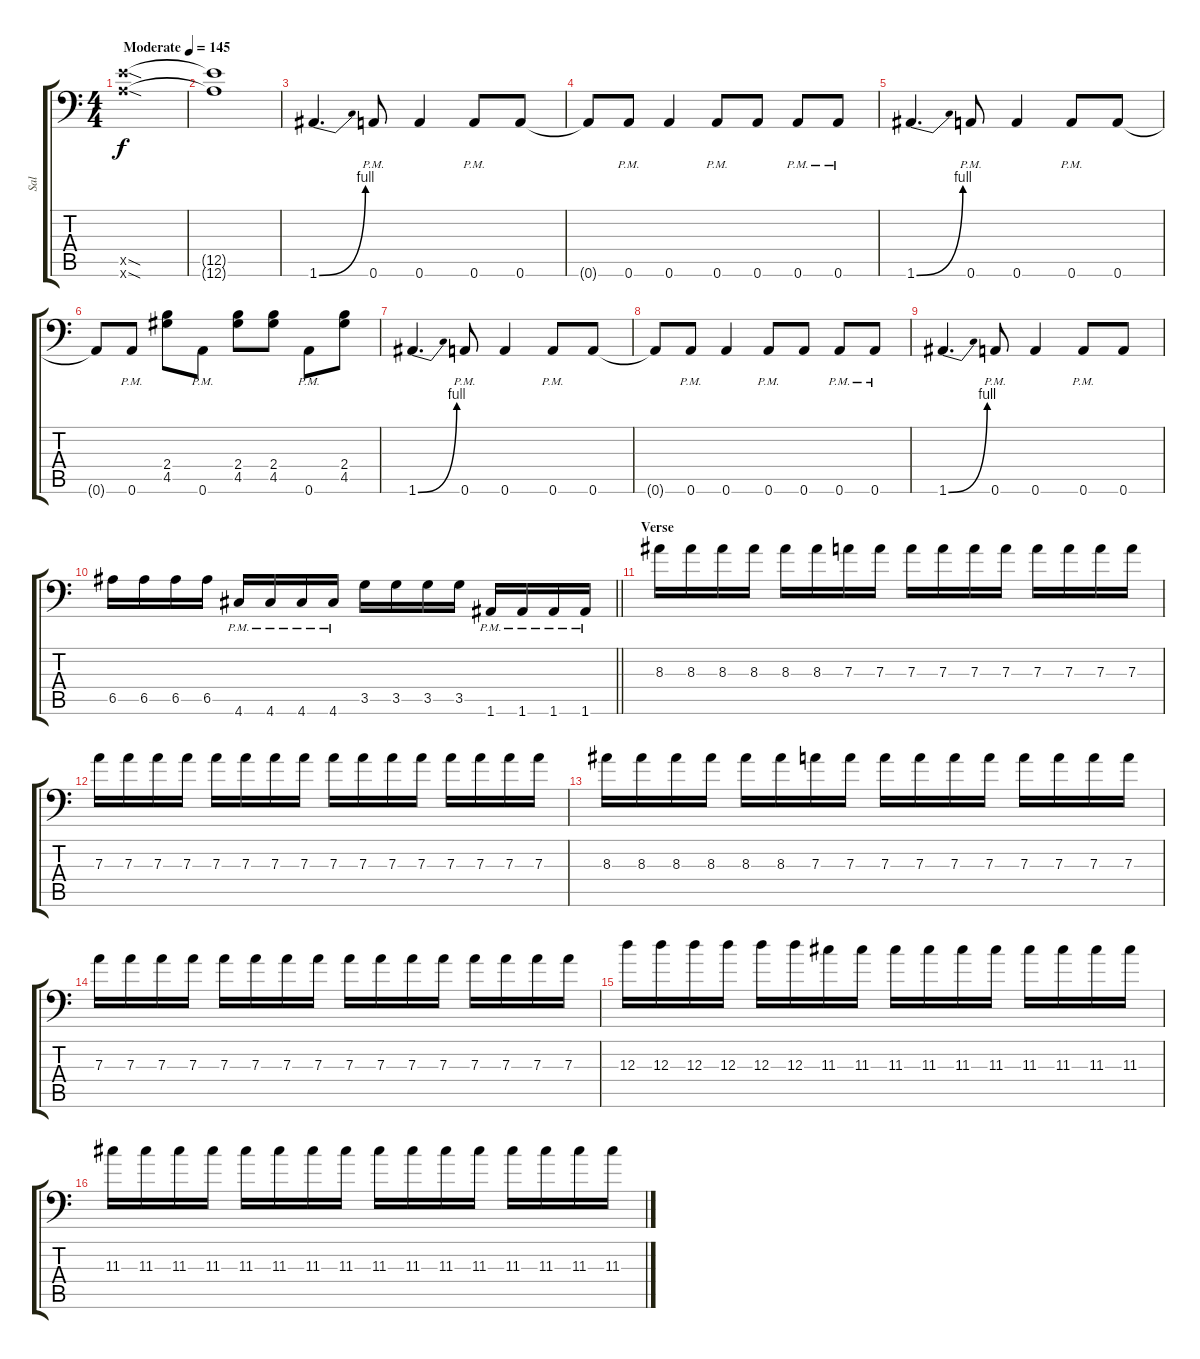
\track ("Sal" "Sal") {instrument distortionguitar}
\staff {score tabs}
\tuning (B3 Gb3 D3 A2 E2 A1) {hide}
\ts (4 4)
\tempo (145 "Moderate")
\clef f4
\ks c
(12.5{sod x} 12.6{sod x}).1{dy f instrument distortionguitar} |
(12.5{t} 12.6{t}).1 |
1.6{be (bend 0 0 60 4)}.4{d} 0.6{pm}.8 0.6.4 0.6{pm}.8 0.6.8 |
0.6{t}.8 0.6{pm}.8 0.6.4 0.6{pm}.8 0.6.8 0.6{pm}.8 0.6{pm}.8 |
1.6{be (bend 0 0 60 4)}.4{d} 0.6{pm}.8 0.6.4 0.6{pm}.8 0.6.8 |
0.6{t}.8 0.6{pm}.8 (2.4 4.5).8 0.6{pm}.8 (2.4 4.5).8 (2.4 4.5).8 0.6{pm}.8 (2.4 4.5).8 |
1.6{be (bend 0 0 60 4)}.4{d} 0.6{pm}.8 0.6.4 0.6{pm}.8 0.6.8 |
0.6{t}.8 0.6{pm}.8 0.6.4 0.6{pm}.8 0.6.8 0.6{pm}.8 0.6{pm}.8 |
1.6{be (bend 0 0 60 4)}.4{d} 0.6{pm}.8 0.6.4 0.6{pm}.8 0.6.8 |
\barLineRight lightlight
6.5.16 6.5.16 6.5.16 6.5.16 4.6{pm}.16 4.6{pm}.16 4.6{pm}.16 4.6{pm}.16 3.5.16 3.5.16 3.5.16 3.5.16 1.6{pm}.16 1.6{pm}.16 1.6{pm}.16 1.6{pm}.16 |
\section ("" "Verse")
8.3.16 8.3.16 8.3.16 8.3.16 8.3.16 8.3.16 7.3.16 7.3.16 7.3.16 7.3.16 7.3.16 7.3.16 7.3.16 7.3.16 7.3.16 7.3.16 |
7.3.16 7.3.16 7.3.16 7.3.16 7.3.16 7.3.16 7.3.16 7.3.16 7.3.16 7.3.16 7.3.16 7.3.16 7.3.16 7.3.16 7.3.16 7.3.16 |
8.3.16 8.3.16 8.3.16 8.3.16 8.3.16 8.3.16 7.3.16 7.3.16 7.3.16 7.3.16 7.3.16 7.3.16 7.3.16 7.3.16 7.3.16 7.3.16 |
7.3.16 7.3.16 7.3.16 7.3.16 7.3.16 7.3.16 7.3.16 7.3.16 7.3.16 7.3.16 7.3.16 7.3.16 7.3.16 7.3.16 7.3.16 7.3.16 |
12.3.16 12.3.16 12.3.16 12.3.16 12.3.16 12.3.16 11.3.16 11.3.16 11.3.16 11.3.16 11.3.16 11.3.16 11.3.16 11.3.16 11.3.16 11.3.16 |
11.3.16 11.3.16 11.3.16 11.3.16 11.3.16 11.3.16 11.3.16 11.3.16 11.3.16 11.3.16 11.3.16 11.3.16 11.3.16 11.3.16 11.3.16 11.3.16
